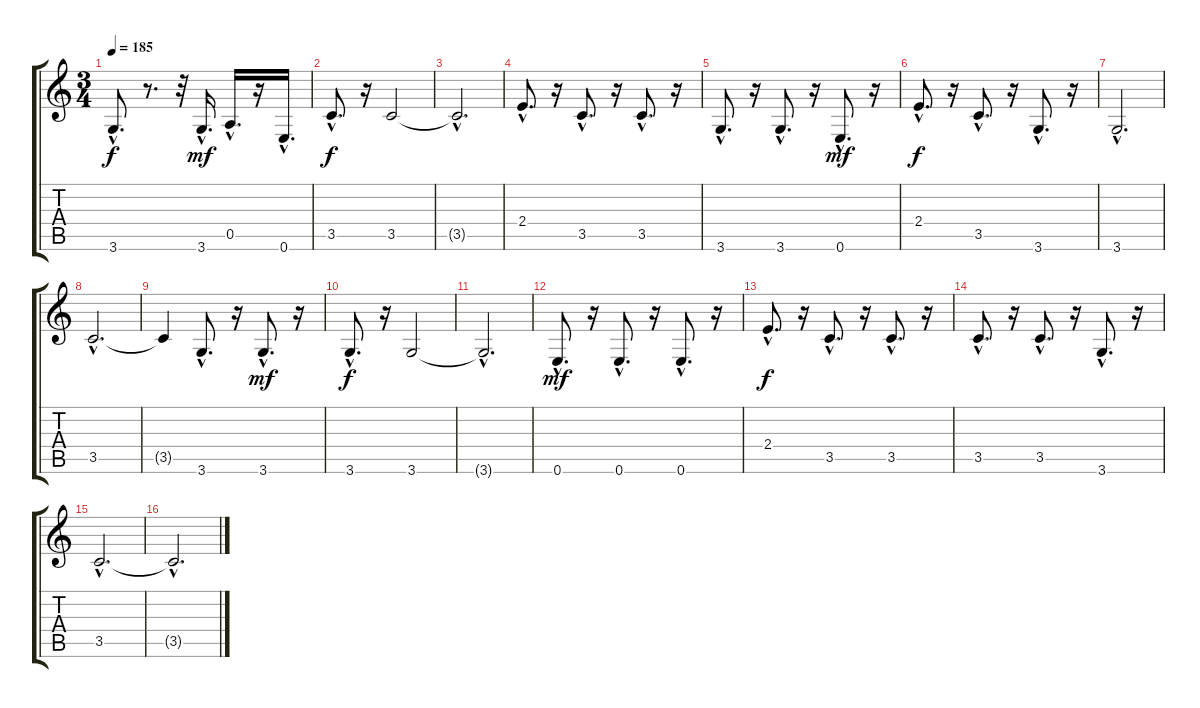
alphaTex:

\track "" {instrument guitarharmonics}
\staff {score tabs}
\tuning (E4 B3 G3 D3 A2 E2) {hide}
\ts (3 4)
\tempo 185
\clef g2
\ks c
3.6{hac}.8{d dy f} r.8{d} r.32 3.6{hac}.16{d dy mf} 0.5{hac}.16{d} r.16 0.6{hac}.16{d} |
3.5{hac}.8{d dy f} r.16 3.5.2 |
3.5{hac t}.2{d} |
2.4{hac}.8{d} r.16 3.5{hac}.8{d} r.16 3.5{hac}.8{d} r.16 |
3.6{hac}.8{d} r.16 3.6{hac}.8{d} r.16 0.6{hac}.8{d dy mf} r.16 |
2.4{hac}.8{d dy f} r.16 3.5{hac}.8{d} r.16 3.6{hac}.8{d} r.16 |
3.6{hac}.2{d} |
3.5{hac}.2{d} |
3.5{t}.4 3.6{hac}.8{d} r.16 3.6{hac}.8{d dy mf} r.16 |
3.6{hac}.8{d dy f} r.16 3.6.2 |
3.6{hac t}.2{d} |
0.6{hac}.8{d dy mf} r.16 0.6{hac}.8{d} r.16 0.6{hac}.8{d} r.16 |
2.4{hac}.8{d dy f} r.16 3.5{hac}.8{d} r.16 3.5{hac}.8{d} r.16 |
3.5{hac}.8{d} r.16 3.5{hac}.8{d} r.16 3.6{hac}.8{d} r.16 |
3.5{hac}.2{d} |
3.5{hac t}.2{d}
